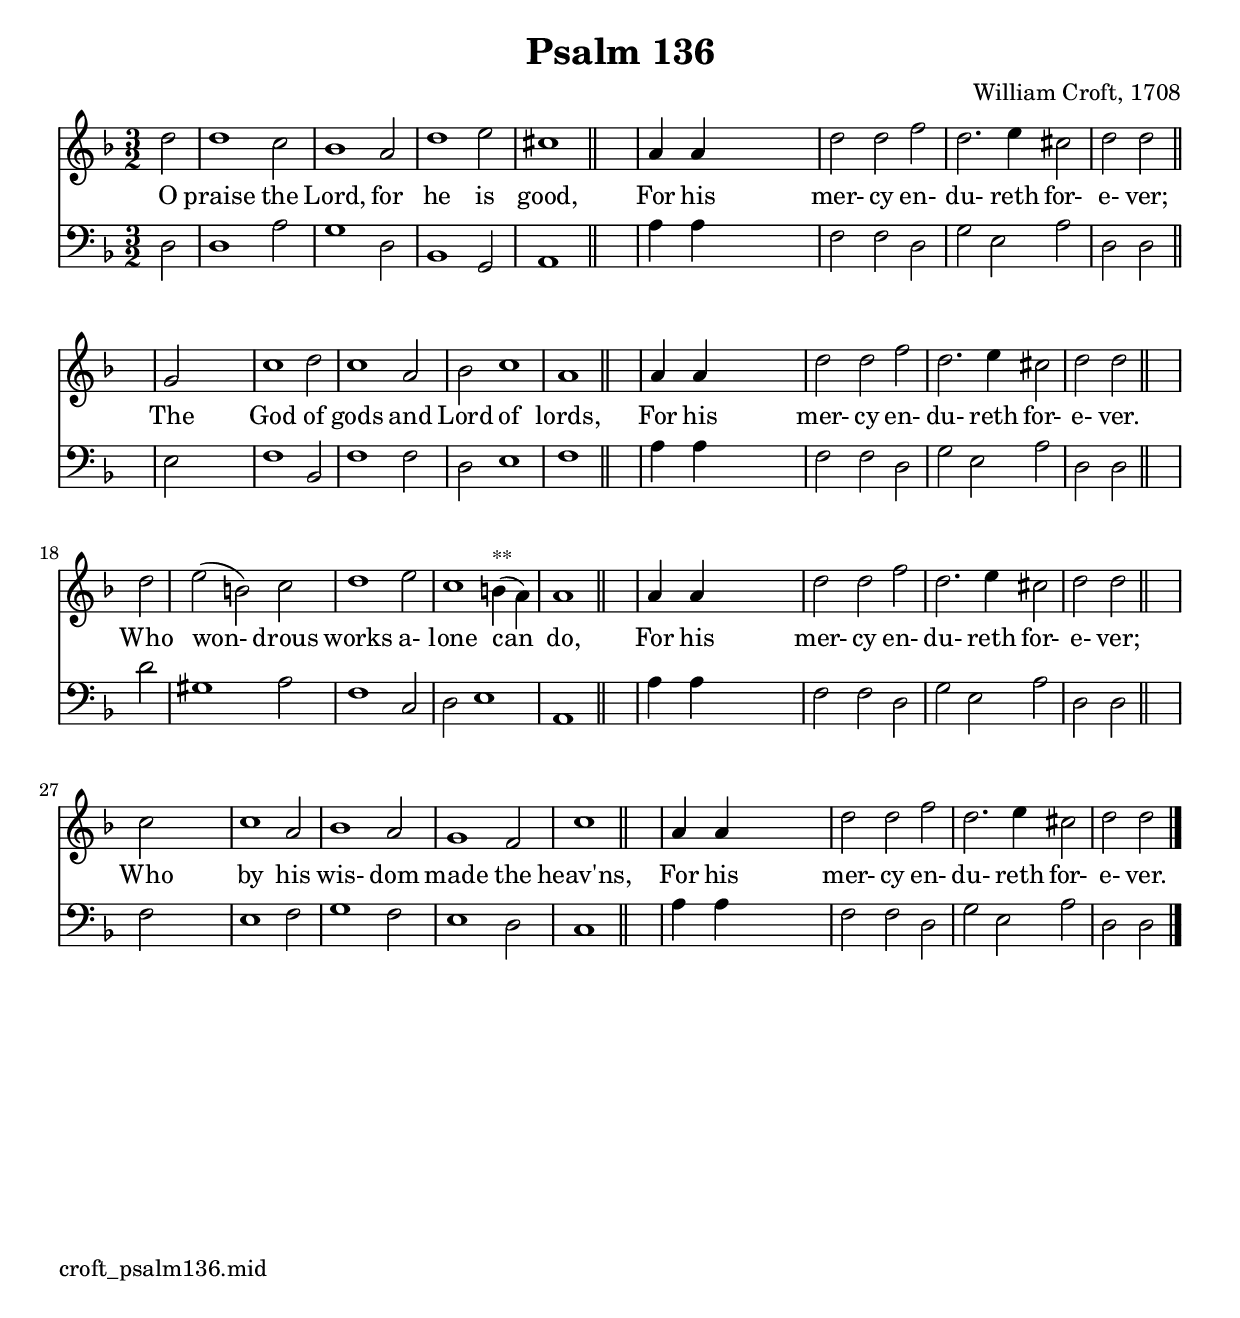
\version "2.24.3"
\bookpart {
   \tocItem \markup  "Croft Psalm136"
   \header {
     title    = "Psalm 136"
     composer = "William Croft, 1708"
   }
\header {
  title    = "Psalm 136"
  composer = "William Croft, 1708"
}

\score {
  <<
    \new Staff {
    \transpose f'' f'' {
    \relative c'' {
    \key f \major
	\time 3/2
    \partial 2 d2 |
     d1 c2 | % 3
    bes1 \stemUp a2 | % 4
    d1 \stemDown e2 | % 5
    cis1 \bar "||"
    s2 | % 6
    \stemUp a4 \stemUp a4 s1 | % 7
    \stemDown d2 \stemDown d2 \stemDown f2 | % 8
    \stemDown d2. \stemDown e4 \stemDown cis2 | % 9
    \stemDown d2 \stemDown d2 \bar "||"
    s2 | % \barNumberCheck #10
    \stemUp g,2 s1 | % 11
    c1 \stemDown d2 | % 12
    c1 \stemUp a2 | % 13
    \stemDown bes2 c1 | % 14
    a1 \bar "||"
    s2 | % 15
    \stemUp a4 \stemUp a4 s1 | % 16
    \stemDown d2 \stemDown d2 \stemDown f2 | % 17
    \stemDown d2. \stemDown e4 \stemDown cis2 | % 18
    \stemDown d2 \stemDown d2 \bar "||"
    s2 \break | % 19
    \partial 2 d2 |
    \stemDown e2 ( \stemDown b2 ) \stemDown c2 | % 21
    d1 \stemDown e2 | % 22
    c1 \stemDown b4 ( ^\markup{ \small {**} } \stemDown a4 ) | % 23
    a1 \bar "||"
    s2 | % 24
    \stemUp a4 \stemUp a4 s1 | % 25
    \stemDown d2 \stemDown d2 \stemDown f2 | % 26
    \stemDown d2. \stemDown e4 \stemDown cis2 | % 27
    \stemDown d2 \stemDown d2 \bar "||"
    s2 | % 28
    \stemDown c2 s1 | % 29
    c1 \stemUp a2 |   % \barNumberCheck #30
    bes1 \stemUp a2 | % 31
    g1 \stemUp f2 | % 32
    c'1 \bar "||"
    s2 | % 33
    \stemUp a4 \stemUp a4 s1 | % 34
    \stemDown d2 \stemDown d2 \stemDown f2 | % 35
    \stemDown d2. \stemDown e4 \stemDown cis2 | % 36
    \stemDown d2 \stemDown d2 \bar "|."
}}		  
}		  
\addlyrics {		  
    O praise the Lord, for  he  is     good,      For  his  mer- cy   en- du- reth      for- e- ver;
	The  God  of  gods  and Lord of  lords,      For  his mer- cy  en- du- reth    for- e- ver.

    Who   won- drous  works  a- lone     can        do,    For  his  mer- cy   en- du- reth   for- e- ver;
	Who by his wis- dom made the heav'ns,   For  his  mer- cy  en- du- reth   for- e- ver.
}
      \new Staff {
\relative d {
    \clef "bass" \time 3/2 \key f \major  % 1
    \partial 2 d2 | % 2
    d1 \stemDown a'2 | % 3
    g1 \stemDown d2 | % 4
    bes1 \stemUp g2 | % 5
    a1 \bar "||"
    s2 | % 6
    \stemDown a'4 \stemDown a4 s1 | % 7
    \stemDown f2 \stemDown f2 \stemDown d2 | % 8
    \stemDown g2 \stemDown e2 \stemDown a2 | % 9
    \stemDown d,2 \stemDown d2 \bar "||"
    s2 |  % \barNumberCheck #10
    \stemDown e2 s1 | % 11
    f1 \stemUp bes,2 | % 12
    f'1 \stemDown f2 | % 13
    \stemDown d2 e1 | % 14
    f1 \bar "||"
    s2 | % 15
    \stemDown a4 \stemDown a4 s1 | % 16
    \stemDown f2 \stemDown f2 \stemDown d2 | % 17
    \stemDown g2 \stemDown e2 \stemDown a2 | % 18
    \stemDown d,2 \stemDown d2 \bar "||"
    s2 \break | % 19
    \partial 2 d'2 | % \barNumberCheck #20
    gis,1 \stemDown a2 | % 21
    f1 \stemUp c2 | % 22
    \stemDown d2 e1 | % 23
    a,1 \bar "||"
    s2 | % 24
    \stemDown a'4 \stemDown a4 s1 | % 25
    \stemDown f2 \stemDown f2 \stemDown d2 | % 26
    \stemDown g2 \stemDown e2 \stemDown a2 | % 27
    \stemDown d,2 \stemDown d2 \bar "||"
    s2 | % 28
    \stemDown f2 s1 | % 29
    e1 \stemDown f2 | % \barNumberCheck #30
    g1 \stemDown f2 | % 31
    e1 \stemDown d2 | % 32
    c1 \bar "||"
    s2 | % 33
    \stemDown a'4 \stemDown a4 s1 | % 34
    \stemDown f2 \stemDown f2 \stemDown d2 | % 35
    \stemDown g2 \stemDown e2 \stemDown a2 | % 36
    \stemDown d,2 \stemDown d2 \bar "|."
}}
   >>
  \layout { indent = 0 }
  \midi { }
}
 \markup{
  \vspace #10
  \with-url #"http:///edgar-saenger.de/musik/vermischtes/src/croft_psalm136/croft_psalm136.mid" {croft_psalm136.mid}
 }

}